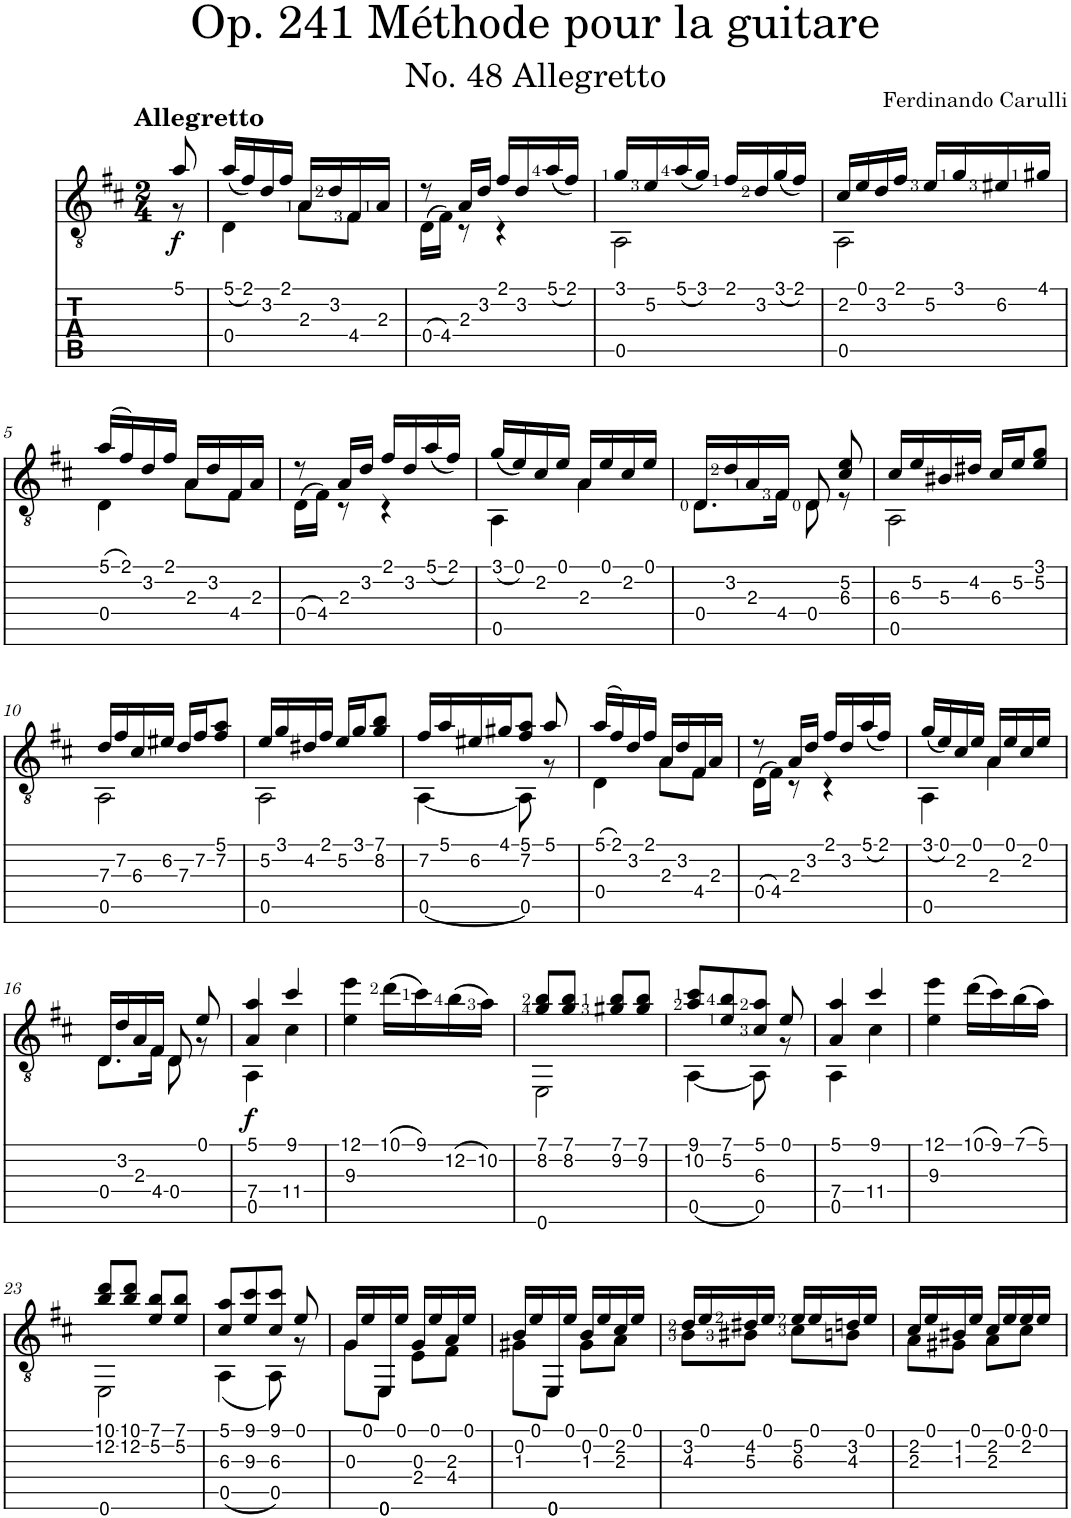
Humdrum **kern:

**kern	**kern	**dynam
*part1	*part1	*part1
*staff2	*staff1	*staff1/2
*I"Classical Guitar	*	*
*stria6	*	*
*	*clefGv2	*
*k[f#c#]	*k[f#c#]	*
*D:	*D:	*
*M2/4	*M2/4	*
=	=	=
*^	*^	*
!	!	!LO:TX:a:B:t=Allegretto	!	!
!	!	!	!	!LO:DY:b
8a	8r	8a/	8r	f
=1	=1	=1	=1	=1
16aLL	4D	(<16a/LL	4D\	.
16f#J	.	16f#/)	.	.
16dL	.	16d/	.	.
16f#JJ	.	16f#/JJ	.	.
16ALL	8AL	16A/LL	8A\L	.
16dJ	.	16d/	.	.
16F#L	8F#J	16F#/	8F#\J	.
16AJJ	.	16A/JJ	.	.
=2	=2	=2	=2	=2
8r	16DLL	8r	(>16D\LL	.
.	16F#JJ	.	16F#\JJ)	.
16ALL	8r	16A/LL	8r	.
16dJJ	.	16d/JJ	.	.
16f#LL	4r	16f#/LL	4r	.
16dJ	.	16d/	.	.
16aL	.	(<16a/	.	.
16f#JJ	.	16f#/JJ)	.	.
=3	=3	=3	=3	=3
16gLL	2AA	16g/LL	2AA\	.
16eJ	.	16e/	.	.
16aL	.	(<16a/	.	.
16gJJ	.	16g/JJ)	.	.
16f#LL	.	16f#/LL	.	.
16dJ	.	16d/	.	.
16gL	.	(<16g/	.	.
16f#JJ	.	16f#/JJ)	.	.
=4	=4	=4	=4	=4
16c#LL	2AA	16c#/LL	2AA\	.
16eJ	.	16e/	.	.
16dL	.	16d/	.	.
16f#JJ	.	16f#/JJ	.	.
16eLL	.	16e/LL	.	.
16gJ	.	16g/	.	.
16e#XL	.	16e#X/	.	.
16g#XJJ	.	16g#X/JJ	.	.
!!LO:LB:g=z	!!
=5	=5	=5	=5	=5
16aLL	4D	(16a/LL	4D\	.
16f#J	.	16f#/)	.	.
16dL	.	16d/	.	.
16f#JJ	.	16f#/JJ	.	.
16ALL	8AL	16A/LL	8A\L	.
16dJ	.	16d/	.	.
16F#L	8F#J	16F#/	8F#\J	.
16AJJ	.	16A/JJ	.	.
=6	=6	=6	=6	=6
8r	16DLL	8r	(>16D\LL	.
.	16F#JJ	.	16F#\JJ)	.
16ALL	8r	16A/LL	8r	.
16dJJ	.	16d/JJ	.	.
16f#LL	4r	16f#/LL	4r	.
16dJ	.	16d/	.	.
16aL	.	(<16a/	.	.
16f#JJ	.	16f#/JJ)	.	.
=7	=7	=7	=7	=7
16gLL	4AA	(<16g/LL	4AA\	.
16eJ	.	16e/)	.	.
16c#L	.	16c#/	.	.
16eJJ	.	16e/JJ	.	.
16ALL	4A	16A/LL	4A\	.
16eJ	.	16e/	.	.
16c#L	.	16c#/	.	.
16eJJ	.	16e/JJ	.	.
=8	=8	=8	=8	=8
16DLL	8.DL	16D/LL	8.D\L	.
16dJ	.	16d/	.	.
16AL	.	16A/	.	.
16F#JJ	16F#Jk	16F#/JJ	16F#\Jk	.
8DL	8D	8D/	8D\	.
8c#\ 8e\J	8r	8c#/ 8e/	8r	.
=9	=9	=9	=9	=9
16c#LL	2AA	16c#/LL	2AA\	.
16eJ	.	16e/	.	.
16B#XL	.	16B#X/	.	.
16d#XJJ	.	16d#X/JJ	.	.
16c#LL	.	16c#/LL	.	.
16eJ	.	16e/J	.	.
8e\ 8g\J	.	8e/ 8g/J	.	.
!!LO:LB:g=z	!!
=10	=10	=10	=10	=10
16dLL	2AA	16d/LL	2AA\	.
16f#J	.	16f#/	.	.
16c#L	.	16c#/	.	.
16e#XJJ	.	16e#X/JJ	.	.
16dLL	.	16d/LL	.	.
16f#J	.	16f#/J	.	.
8f#\ 8a\J	.	8f#/ 8a/J	.	.
=11	=11	=11	=11	=11
16eLL	2AA	16e/LL	2AA\	.
16gJ	.	16g/	.	.
16d#XL	.	16d#X/	.	.
16f#JJ	.	16f#/JJ	.	.
16eLL	.	16e/LL	.	.
16gJ	.	16g/J	.	.
8g\ 8b\J	.	8g/ 8b/J	.	.
=12	=12	=12	=12	=12
16f#LL	[4AA	16f#/LL	[4AA\	.
16aJ	.	16a/	.	.
16e#XL	.	16e#X/	.	.
16g#XJJ	.	16g#X/J	.	.
8f#\ 8a\L	8AA]	8f#/ 8a/J	8AA\]	.
8aJ	8r	8a/	8r	.
=13	=13	=13	=13	=13
16aLL	4D	(16a/LL	4D\	.
16f#J	.	16f#/)	.	.
16dL	.	16d/	.	.
16f#JJ	.	16f#/JJ	.	.
16ALL	8AL	16A/LL	8A\L	.
16dJ	.	16d/	.	.
16F#L	8F#J	16F#/	8F#\J	.
16AJJ	.	16A/JJ	.	.
=14	=14	=14	=14	=14
8r	16DLL	8r	(>16D\LL	.
.	16F#JJ	.	16F#\JJ)	.
16ALL	8r	16A/LL	8r	.
16dJJ	.	16d/JJ	.	.
16f#LL	4r	16f#/LL	4r	.
16dJ	.	16d/	.	.
16aL	.	(<16a/	.	.
16f#JJ	.	16f#/JJ)	.	.
=15	=15	=15	=15	=15
16gLL	4AA	(<16g/LL	4AA\	.
16eJ	.	16e/)	.	.
16c#L	.	16c#/	.	.
16eJJ	.	16e/JJ	.	.
16ALL	4A	16A/LL	4A\	.
16eJ	.	16e/	.	.
16c#L	.	16c#/	.	.
16eJJ	.	16e/JJ	.	.
!!LO:LB:g=z	!!
=16	=16	=16	=16	=16
16DLL	8.DL	16D/LL	8.D\L	.
16dJ	.	16d/	.	.
16AL	.	16A/	.	.
16F#JJ	16F#Jk	16F#/JJ	16F#\Jk	.
8DL	8D	8D/	8D\	.
8eJ	8r	8e/	8r	.
=17	=17	=17	=17	=17
!	!	!	!	!LO:DY:b
4A 4a	4AA	4A/ 4a/	4AA\	f
4cc#	4c#	4cc#/	4c#\	.
*v	*v	*	*	*
*	*v	*v	*
=18	=18	=18
4e 4ee	4e\ 4ee\	.
16ddLL	(16dd\LL	.
16cc#J	16cc#\)	.
16bL	(16b\	.
16aJJ	16a\JJ)	.
=19	=19	=19
*^	*^	*
8g\ 8b\L	2EE	8g/ 8b/L	2EE\	.
8g\ 8b\J	.	8g/ 8b/J	.	.
8g#X\ 8b\L	.	8g#X/ 8b/L	.	.
8g#\ 8b\J	.	8g#/ 8b/J	.	.
=20	=20	=20	=20	=20
8a\ 8cc#\L	[4AA	8a/ 8cc#/L	[4AA\	.
8e\ 8b\J	.	8e/ 8b/	.	.
8c#\ 8a\L	8AA]	8c#/ 8a/J	8AA\]	.
8eJ	8r	8e/	8r	.
=21	=21	=21	=21	=21
4A 4a	4AA	4A/ 4a/	4AA\	.
4cc#	4c#	4cc#/	4c#\	.
*v	*v	*	*	*
*	*v	*v	*
=22	=22	=22
4e 4ee	4e\ 4ee\	.
16ddLL	(16dd\LL	.
16cc#J	16cc#\)	.
16bL	(16b\	.
16aJJ	16a\JJ)	.
!!LO:LB:g=z
=23	=23	=23
*^	*^	*
8b\ 8dd\L	2EE	8b/ 8dd/L	2EE\	.
8b\ 8dd\J	.	8b/ 8dd/J	.	.
8e\ 8b\L	.	8e/ 8b/L	.	.
8e\ 8b\J	.	8e/ 8b/J	.	.
=24	=24	=24	=24	=24
8c#\ 8a\L	4AA	8c#/ 8a/L	(4AA\	.
8e\ 8cc#\J	.	8e/ 8cc#/	.	.
8c#\ 8cc#\L	8AA	8c#/ 8cc#/J	8AA\)	.
8eJ	8r	8e/	8r	.
=25	=25	=25	=25	=25
16GLL	8GL	16G/LL	8G\L	.
16eJ	.	16e/	.	.
16EEL	8EEJ	16EE/	8EE\J	.
16eJJ	.	16e/JJ	.	.
16GLL	8EL	16G/LL	8E\L	.
16eJ	.	16e/	.	.
16AL	8F#J	16A/	8F#\J	.
16eJJ	.	16e/JJ	.	.
=26	=26	=26	=26	=26
16BLL	8G#XL	16B/LL	8G#X\L	.
16eJ	.	16e/	.	.
16EEL	8EEJ	16EE/	8EE\J	.
16eJJ	.	16e/JJ	.	.
16BLL	8G#L	16B/LL	8G#\L	.
16eJ	.	16e/	.	.
16c#L	8AJ	16c#/	8A\J	.
16eJJ	.	16e/JJ	.	.
=27	=27	=27	=27	=27
16dLL	8BL	16d/LL	8B\L	.
16eJ	.	16e/	.	.
16d#XL	8B#XJ	16d#X/	8B#X\J	.
16eJJ	.	16e/JJ	.	.
16eLL	8c#L	16e/LL	8c#\L	.
16eJ	.	16e/	.	.
16dnL	8BnJ	16dn/	8Bn\J	.
16eJJ	.	16e/JJ	.	.
=28	=28	=28	=28	=28
16c#LL	8AL	16c#/LL	8A\L	.
16eJ	.	16e/	.	.
16B#XL	8G#XJ	16B#X/	8G#X\J	.
16eJJ	.	16e/JJ	.	.
16c#LL	8AL	16c#/LL	8A\L	.
16eJ	.	16e/	.	.
16eL	8c#J	16e/	8c#\J	.
16eJJ	.	16e/JJ	.	.
*v	*v	*	*	*
*	*v	*v	*
=	=	=
*-	*-	*-
